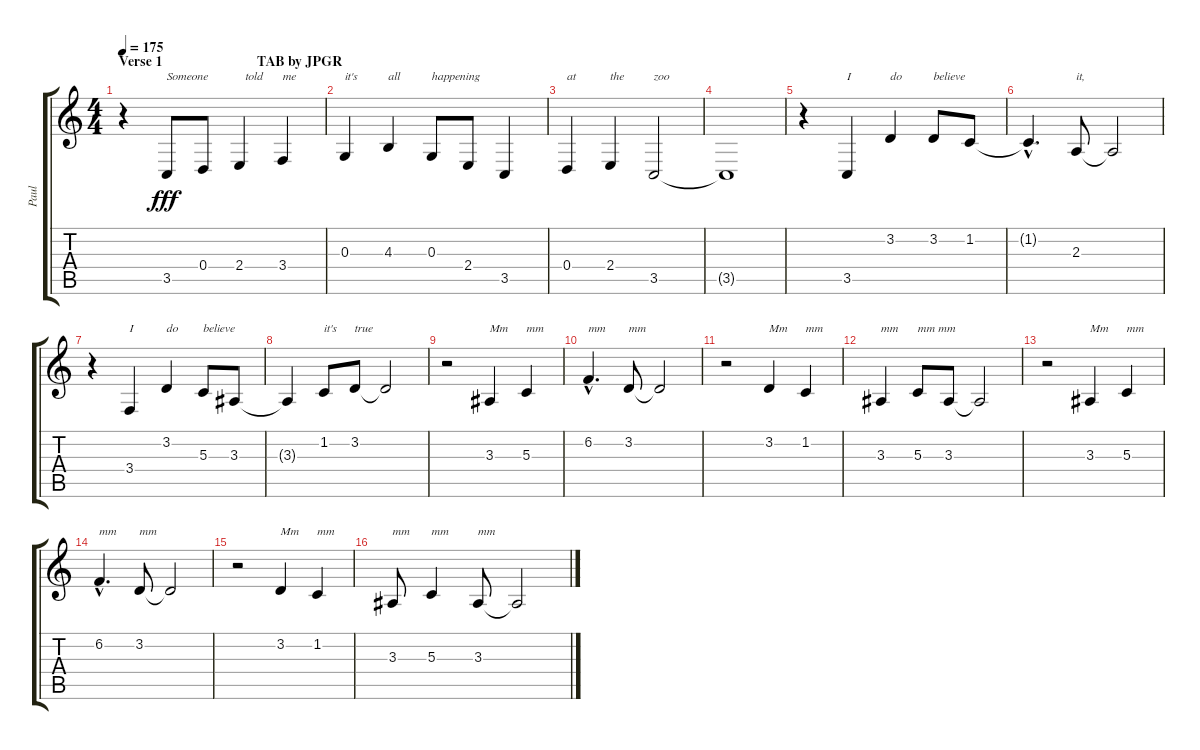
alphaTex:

\track ("Paul" "Paul") {instrument tenorsax}
\staff {score tabs}
\tuning (E4 B3 G3 D3 A2 E2) {hide}
\ts (4 4)
\section ("" "Verse 1                           TAB by JPGR")
\tempo 175
\clef g2
\ks c
r.4{dy fff instrument tenorsax} 3.5.8{txt "Someone"} 0.4.8 2.4.4{txt "  told"} 3.4.4{txt "me"} |
0.3.4{txt "it's"} 4.3.4{txt "all"} 0.3.8{txt "happening"} 2.4.8 3.5.4 |
0.4.4{txt "at"} 2.4.4{txt "the"} 3.5.2{txt "zoo"} |
3.5{t}.1 |
r.4 3.5.4{txt "I"} 3.2.4{txt "do"} 3.2.8{txt "believe"} 1.2.8 |
1.2{hac t}.4{d} 2.3.8{txt "it,"} 2.3{t}.2 |
r.4 3.4.4{txt "I"} 3.2.4{txt "do"} 5.3.8{txt "believe"} 3.3.8 |
3.3{t}.4 1.2.8{txt "it's"} 3.2.8{txt "true"} 3.2{t}.2 |
r.2 3.3.4{txt "Mm"} 5.3.4{txt "mm"} |
6.2{hac}.4{d txt "mm"} 3.2.8{txt "mm"} 3.2{t}.2 |
r.2 3.2.4{txt "Mm"} 1.2.4{txt "mm"} |
3.3.4{txt "mm"} 5.3.8{txt "mm mm"} 3.3.8 3.3{t}.2 |
r.2 3.3.4{txt "Mm"} 5.3.4{txt "mm"} |
6.2{hac}.4{d txt "mm"} 3.2.8{txt "mm"} 3.2{t}.2 |
r.2 3.2.4{txt "Mm"} 1.2.4{txt "mm"} |
3.3.8{txt "mm"} 5.3.4{txt "mm"} 3.3.8{txt "mm"} 3.3{t}.2
